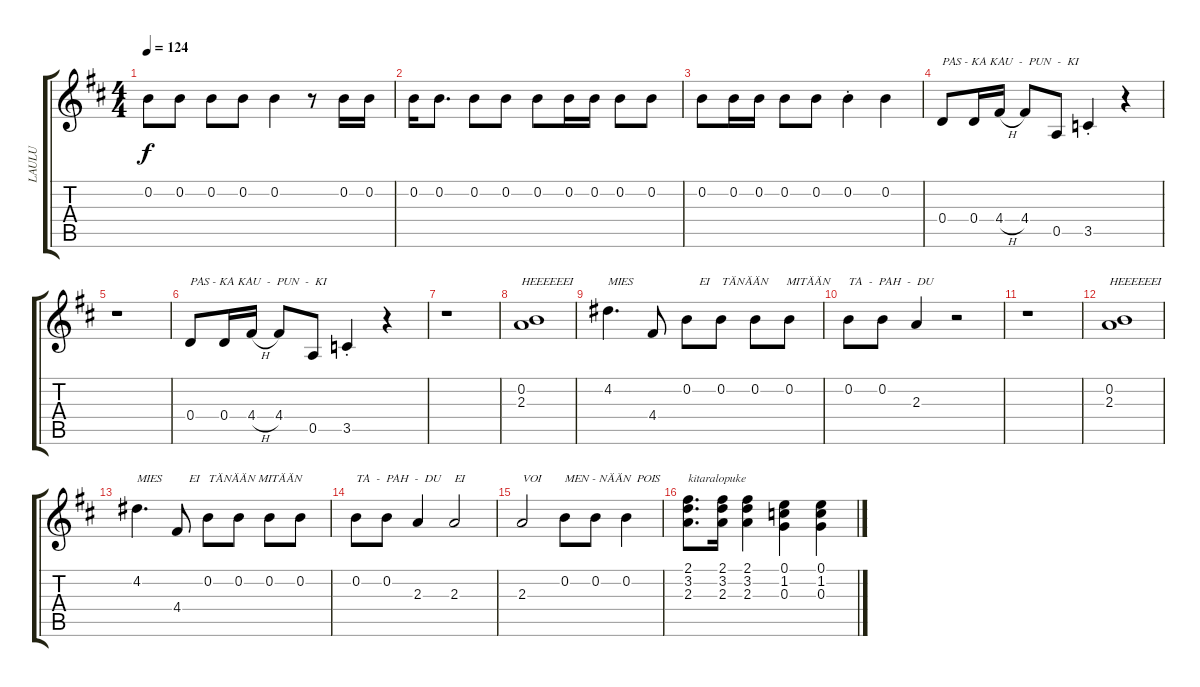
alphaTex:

\track ("LAULU" "LAULU") {instrument acousticguitarsteel}
\staff {score tabs}
\tuning (E4 B3 G3 D3 A2 E2) {hide}
\ts (4 4)
\tempo 124
\clef g2
\ks d
0.2.8{dy f} 0.2.8 0.2.8 0.2.8 0.2.4 r.8 0.2.16 0.2.16 |
0.2.16 0.2.8{d} 0.2.8 0.2.8 0.2.8 0.2.16 0.2.16 0.2.8 0.2.8 |
0.2.8 0.2.16 0.2.16 0.2.8 0.2.8 0.2{st}.4 0.2.4 |
0.4.8{txt "PAS - KA KAU  -  PUN  -  KI"} 0.4.16 4.4{h}.16 4.4.8 0.5.8 3.5{st}.4 r.4 |
r.1 |
0.4.8{txt "PAS - KA KAU  -  PUN  -  KI"} 0.4.16 4.4{h}.16 4.4.8 0.5.8 3.5{st}.4 r.4 |
r.1 |
(0.2 2.3).1{txt "HEEEEEEI"} |
4.2.4{d txt "MIES                      EI    TÄNÄÄN      MITÄÄN"} 4.4.8 0.2.8 0.2.8 0.2.8 0.2.8 |
0.2.8{txt "TA  -  PAH  -  DU"} 0.2.8 2.3.4 r.2 |
r.1 |
(0.2 2.3).1{txt "HEEEEEEI"} |
4.2.4{d txt "MIES         EI   TÄNÄÄN MITÄÄN"} 4.4.8 0.2.8 0.2.8 0.2.8 0.2.8 |
0.2.8{txt "TA  -  PAH  -  DU"} 0.2.8 2.3.4 2.3.2{txt "EI"} |
2.3.2{txt "VOI"} 0.2.8{txt "MEN - NÄÄN  POIS"} 0.2.8 0.2.4 |
(2.1 3.2 2.3).8{d txt "kitaralopuke"} (2.1 3.2 2.3).16 (2.1 3.2 2.3).4 (0.1 1.2 0.3).4 (0.1 1.2 0.3).4
